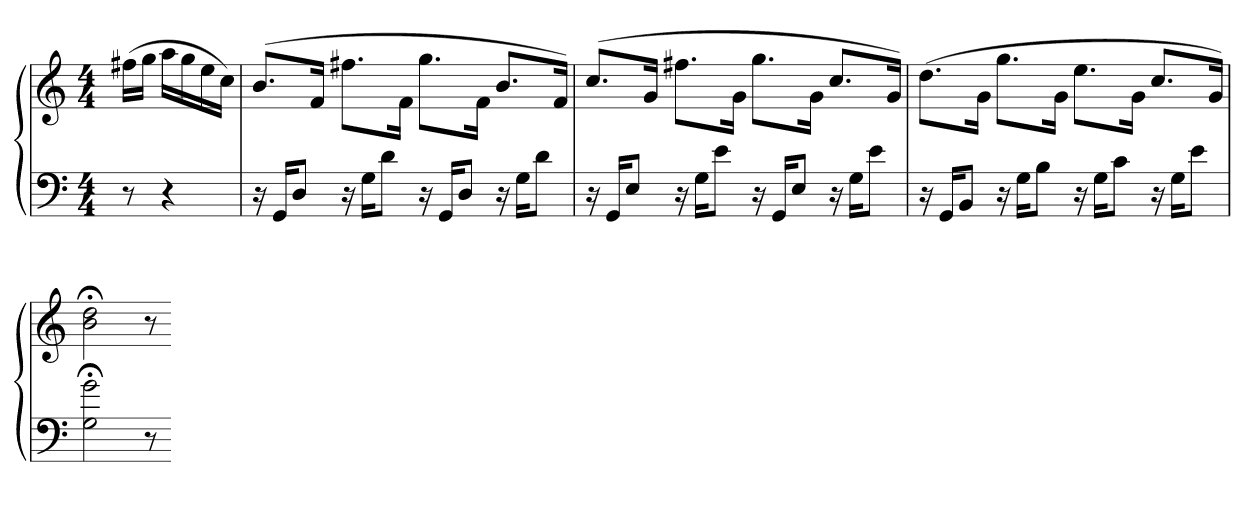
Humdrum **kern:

**kern	**kern
*part1	*part1
*staff2	*staff1
*clefF4	*clefG2
*k[]	*k[]
*C:	*C:
*M4/4	*M4/4
=	=
8r	(16ff#XLL
.	16ggJJ
4r	16aaLL
.	16gg
.	16ee
.	16ccJJ)
=	=
16r	(8.bL
16GGKL	.
8DJ	.
.	16fJk
16r	8.ff#XL
16GKL	.
8dJ	.
.	16fJk
16r	8.ggL
16GGKL	.
8DJ	.
.	16fJk
16r	8.bL
16GKL	.
8dJ	.
.	16fJk)
=	=
16r	(8.ccL
16GGKL	.
8EJ	.
.	16gJk
16r	8.ff#XL
16GKL	.
8eJ	.
.	16gJk
16r	8.ggL
16GGKL	.
8EJ	.
.	16gJk
16r	8.ccL
16GKL	.
8eJ	.
.	16gJk)
=	=
16r	(8.ddL
16GGKL	.
8BBJ	.
.	16gJk
16r	8.ggL
16GKL	.
8BJ	.
.	16gJk
16r	8.eeL
16GKL	.
8cJ	.
.	16gJk
16r	8.ccL
16GKL	.
8eJ	.
.	16gJk)
=	=
2G;< 2g;<	2b;< 2dd;<
8r	8r
=-	=-
*-	*-
